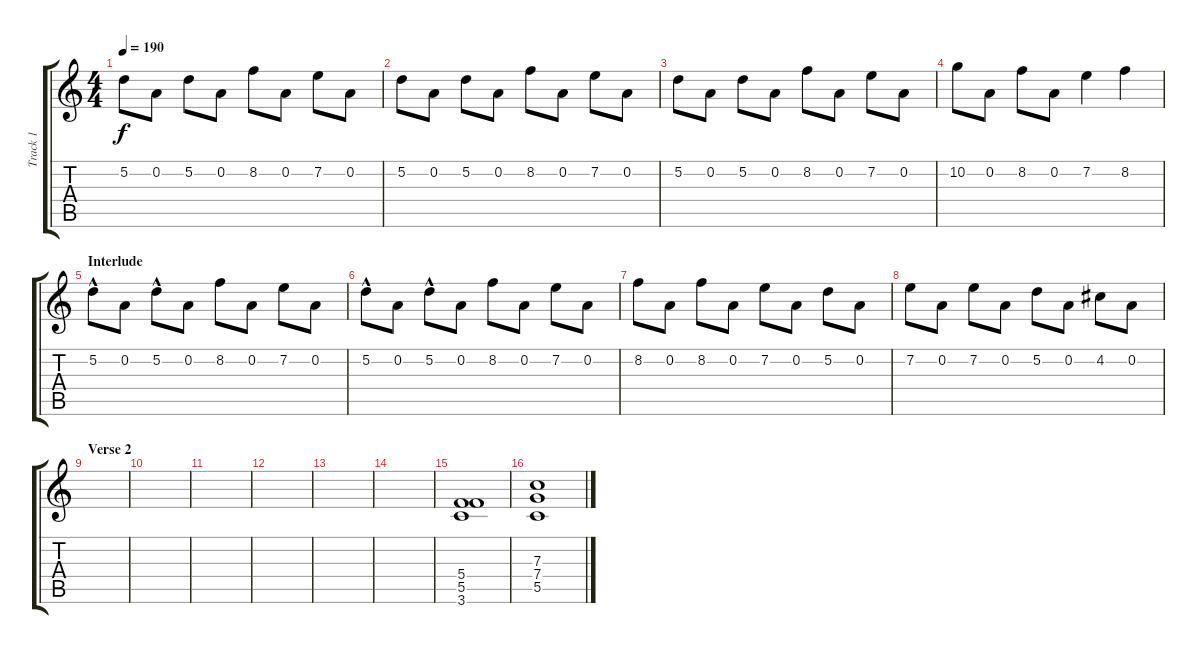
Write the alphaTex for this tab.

\track ("Track 1" "Track 1") {instrument distortionguitar}
\staff {score tabs}
\tuning (D4 A3 F3 C3 G2 D3) {hide}
\ts (4 4)
\tempo 190
\clef g2
\ks c
5.2.8{dy f} 0.2.8 5.2.8 0.2.8 8.2.8 0.2.8 7.2.8 0.2.8 |
5.2.8 0.2.8 5.2.8 0.2.8 8.2.8 0.2.8 7.2.8 0.2.8 |
5.2.8 0.2.8 5.2.8 0.2.8 8.2.8 0.2.8 7.2.8 0.2.8 |
10.2.8 0.2.8 8.2.8 0.2.8 7.2.4 8.2.4 |
\section ("" "Interlude")
5.2{hac}.8{volume 13 instrument distortionguitar} 0.2.8 5.2{hac}.8 0.2.8 8.2.8 0.2.8 7.2.8 0.2.8 |
5.2{hac}.8 0.2.8 5.2{hac}.8 0.2.8 8.2.8 0.2.8 7.2.8 0.2.8 |
8.2.8 0.2.8 8.2.8 0.2.8 7.2.8 0.2.8 5.2.8 0.2.8 |
7.2.8 0.2.8 7.2.8 0.2.8 5.2.8 0.2.8 4.2.8 0.2.8 |
\section ("" "Verse 2")
|
|
|
|
|
|
(5.4 5.5 3.6).1 |
(7.3 7.4 5.5).1
